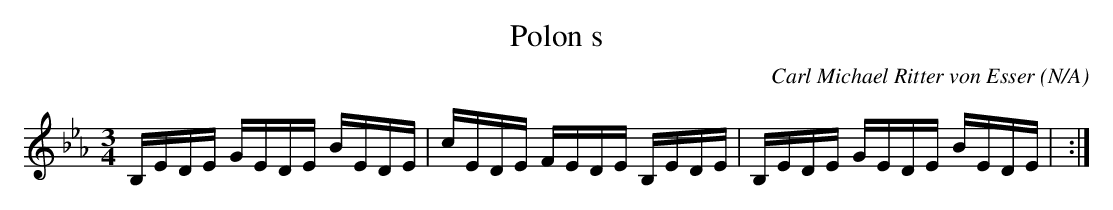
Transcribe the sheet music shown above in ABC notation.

X:1
T:Polon s
C:Carl Michael Ritter von Esser
O:N/A
M:3/4
L:1/16
K:Eb
 B,EDE GEDE BEDE |cEDE FEDE B,EDE | B,EDE GEDE BEDE | :|
